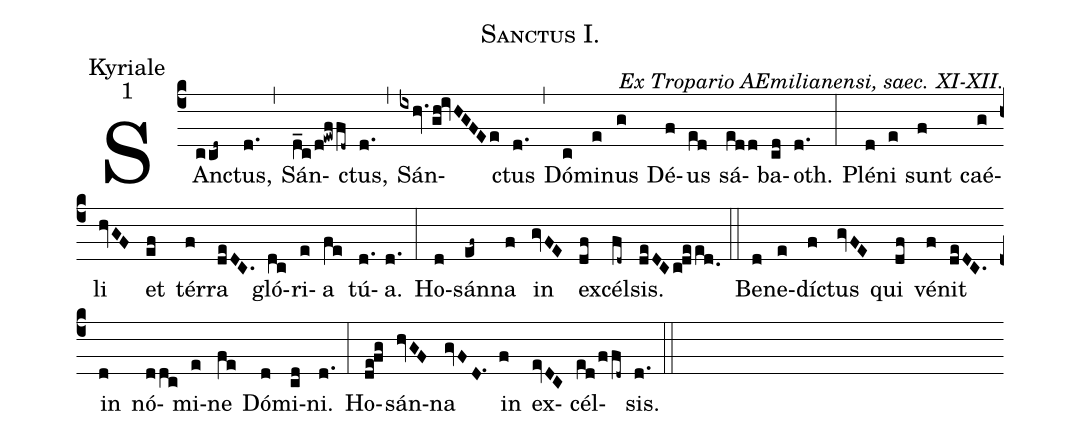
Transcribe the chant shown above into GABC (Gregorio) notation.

name:Sanctus I.;
office-part:Kyriale;
mode:1;
commentary:Ex Tropario AEmilianensi, saec. XI-XII.;
%%
(c4) SAn(ccd~)ctus,(d.) (,) Sán(d_c/d!ewffd~)ctus,(d.) (,) Sán(ixhv.gh!ivHGFEe)ctus(d.) (,) Dó(c)mi(e)nus(g) Dé(f)us(ed) sá(edd)ba(cd)oth.(d.) (:) Plé(d)ni(e) sunt(f) caé(g)li(hvGF) et(ef) tér(f)ra(deDC.) gló(dc)ri(e)a(fe) tú(d.)a.(d.) (:) Ho(d)sán(ef~)na(f) in(gvFE) ex(df)cél(fd~)sis.(deDC/c!deed.0) (::) Be(d)ne(e)díc(f)tus(gvFE) qui(df) vé(f)nit(deDC.) in(d) nó(ddc)mi(e)ne(fe) Dó(d)mi(cd)ni.(d.) (:) Ho(de!fg)sán(hvGF)na(gvFD.1) in(f) ex(evDC)cél(ed/ffd~)sis.(d.) (::)
